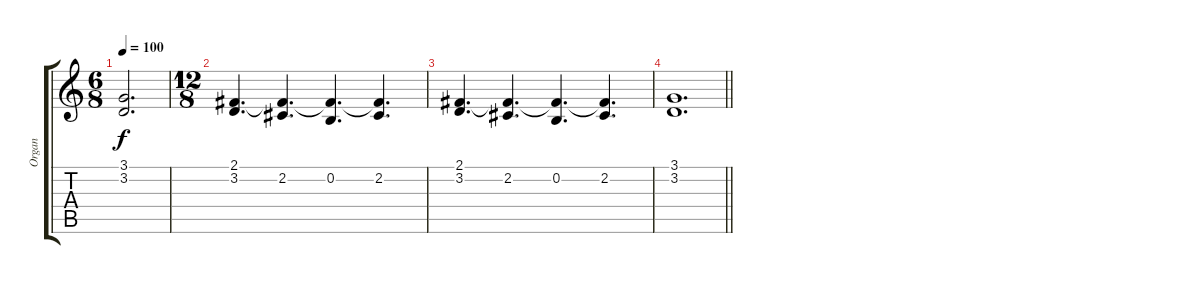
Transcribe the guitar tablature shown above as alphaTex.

\track ("Organ" "Organ") {instrument percussiveorgan}
\staff {score tabs}
\tuning (E4 B3 G3 D3 A2 E2) {hide}
\ts (6 8)
\tempo 100
\clef g2
\ks c
(3.1 3.2).2{d dy f} |
\ts (12 8)
(2.1 3.2).4{d} (2.1{t} 2.2).4{d} (2.1{t} 0.2).4{d} (2.1{t} 2.2).4{d} |
(2.1 3.2).4{d} (2.1{t} 2.2).4{d} (2.1{t} 0.2).4{d} (2.1{t} 2.2).4{d} |
\barLineRight lightlight
(3.1 3.2).1{d}
